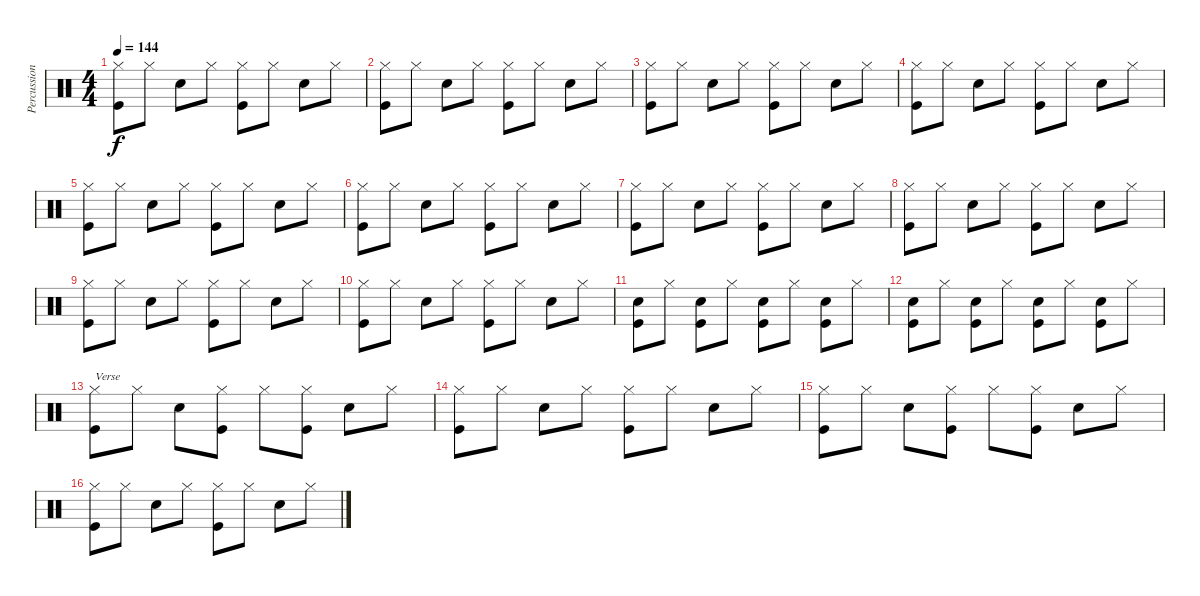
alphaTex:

\track ("Percussion" "Percussion") {instrument percussion}
\staff {score}
\articulation defaults
\ts (4 4)
\tempo 144
\clef neutral
\ks c
("Hi-Hat (closed)" "Kick (hit)").8{dy f} "Hi-Hat (closed)".8 "Electric Snare (hit)".8 "Hi-Hat (closed)".8 ("Hi-Hat (closed)" "Kick (hit)").8 "Hi-Hat (closed)".8 "Electric Snare (hit)".8 "Hi-Hat (closed)".8 |
("Hi-Hat (closed)" "Kick (hit)").8 "Hi-Hat (closed)".8 "Electric Snare (hit)".8 "Hi-Hat (closed)".8 ("Hi-Hat (closed)" "Kick (hit)").8 "Hi-Hat (closed)".8 "Electric Snare (hit)".8 "Hi-Hat (closed)".8 |
("Hi-Hat (closed)" "Kick (hit)").8 "Hi-Hat (closed)".8 "Electric Snare (hit)".8 "Hi-Hat (closed)".8 ("Hi-Hat (closed)" "Kick (hit)").8 "Hi-Hat (closed)".8 "Electric Snare (hit)".8 "Hi-Hat (closed)".8 |
("Hi-Hat (closed)" "Kick (hit)").8 "Hi-Hat (closed)".8 "Electric Snare (hit)".8 "Hi-Hat (closed)".8 ("Hi-Hat (closed)" "Kick (hit)").8 "Hi-Hat (closed)".8 "Electric Snare (hit)".8 "Hi-Hat (closed)".8 |
("Hi-Hat (closed)" "Kick (hit)").8 "Hi-Hat (closed)".8 "Electric Snare (hit)".8 "Hi-Hat (closed)".8 ("Hi-Hat (closed)" "Kick (hit)").8 "Hi-Hat (closed)".8 "Electric Snare (hit)".8 "Hi-Hat (closed)".8 |
("Hi-Hat (closed)" "Kick (hit)").8 "Hi-Hat (closed)".8 "Electric Snare (hit)".8 "Hi-Hat (closed)".8 ("Hi-Hat (closed)" "Kick (hit)").8 "Hi-Hat (closed)".8 "Electric Snare (hit)".8 "Hi-Hat (closed)".8 |
("Hi-Hat (closed)" "Kick (hit)").8 "Hi-Hat (closed)".8 "Electric Snare (hit)".8 "Hi-Hat (closed)".8 ("Hi-Hat (closed)" "Kick (hit)").8 "Hi-Hat (closed)".8 "Electric Snare (hit)".8 "Hi-Hat (closed)".8 |
("Hi-Hat (closed)" "Kick (hit)").8 "Hi-Hat (closed)".8 "Electric Snare (hit)".8 "Hi-Hat (closed)".8 ("Hi-Hat (closed)" "Kick (hit)").8 "Hi-Hat (closed)".8 "Electric Snare (hit)".8 "Hi-Hat (closed)".8 |
("Hi-Hat (closed)" "Kick (hit)").8 "Hi-Hat (closed)".8 "Electric Snare (hit)".8 "Hi-Hat (closed)".8 ("Hi-Hat (closed)" "Kick (hit)").8 "Hi-Hat (closed)".8 "Electric Snare (hit)".8 "Hi-Hat (closed)".8 |
("Hi-Hat (closed)" "Kick (hit)").8 "Hi-Hat (closed)".8 "Electric Snare (hit)".8 "Hi-Hat (closed)".8 ("Hi-Hat (closed)" "Kick (hit)").8 "Hi-Hat (closed)".8 "Electric Snare (hit)".8 "Hi-Hat (closed)".8 |
("Electric Snare (hit)" "Kick (hit)").8 "Hi-Hat (closed)".8 ("Electric Snare (hit)" "Kick (hit)").8 "Hi-Hat (closed)".8 ("Electric Snare (hit)" "Kick (hit)").8 "Hi-Hat (closed)".8 ("Electric Snare (hit)" "Kick (hit)").8 "Hi-Hat (closed)".8 |
("Electric Snare (hit)" "Kick (hit)").8 "Hi-Hat (closed)".8 ("Electric Snare (hit)" "Kick (hit)").8 "Hi-Hat (closed)".8 ("Electric Snare (hit)" "Kick (hit)").8 "Hi-Hat (closed)".8 ("Electric Snare (hit)" "Kick (hit)").8 "Hi-Hat (closed)".8 |
("Hi-Hat (closed)" "Kick (hit)").8{txt "Verse"} "Hi-Hat (closed)".8 "Electric Snare (hit)".8 ("Hi-Hat (closed)" "Kick (hit)").8 "Hi-Hat (closed)".8 ("Hi-Hat (closed)" "Kick (hit)").8 "Electric Snare (hit)".8 "Hi-Hat (closed)".8 |
("Hi-Hat (closed)" "Kick (hit)").8 "Hi-Hat (closed)".8 "Electric Snare (hit)".8 "Hi-Hat (closed)".8 ("Hi-Hat (closed)" "Kick (hit)").8 "Hi-Hat (closed)".8 "Electric Snare (hit)".8 "Hi-Hat (closed)".8 |
("Hi-Hat (closed)" "Kick (hit)").8 "Hi-Hat (closed)".8 "Electric Snare (hit)".8 ("Hi-Hat (closed)" "Kick (hit)").8 "Hi-Hat (closed)".8 ("Hi-Hat (closed)" "Kick (hit)").8 "Electric Snare (hit)".8 "Hi-Hat (closed)".8 |
("Hi-Hat (closed)" "Kick (hit)").8 "Hi-Hat (closed)".8 "Electric Snare (hit)".8 "Hi-Hat (closed)".8 ("Hi-Hat (closed)" "Kick (hit)").8 "Hi-Hat (closed)".8 "Electric Snare (hit)".8 "Hi-Hat (closed)".8
